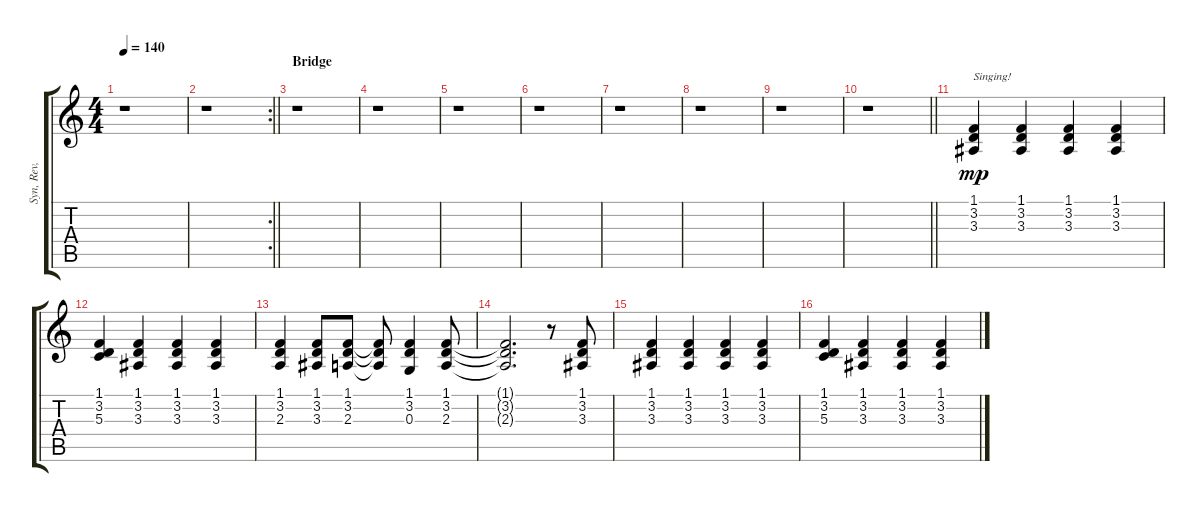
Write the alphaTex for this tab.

\track ("Syn, Rev, other [Vocal]" "Syn, Rev, ") {instrument tenorsax}
\staff {score tabs}
\tuning (E4 B3 G3 D3 A2 D2) {hide}
\ts (4 4)
\tempo 140
\clef g2
\ks c
r.1{dy f} |
\rc 2
\barLineRight lightlight
r.1 |
\section ("" "Bridge")
r.1 |
r.1 |
r.1 |
r.1 |
r.1 |
r.1 |
r.1 |
\barLineRight lightlight
r.1 |
(1.1 3.2 3.3).4{txt "Singing!" dy mp instrument tenorsax} (1.1 3.2 3.3).4 (1.1 3.2 3.3).4 (1.1 3.2 3.3).4 |
(1.1 3.2 5.3).4 (1.1 3.2 3.3).4 (1.1 3.2 3.3).4 (1.1 3.2 3.3).4 |
(1.1 3.2 2.3).4 (1.1 3.2 3.3).8 (1.1 3.2 2.3).8 (1.1{t} 3.2{t} 2.3{t}).8 (1.1 3.2 0.3).4 (1.1 3.2 2.3).8 |
(1.1{t} 3.2{t} 2.3{t}).2{d} r.8 (1.1 3.2 3.3).8 |
(1.1 3.2 3.3).4 (1.1 3.2 3.3).4 (1.1 3.2 3.3).4 (1.1 3.2 3.3).4 |
(1.1 3.2 5.3).4 (1.1 3.2 3.3).4 (1.1 3.2 3.3).4 (1.1 3.2 3.3).4
